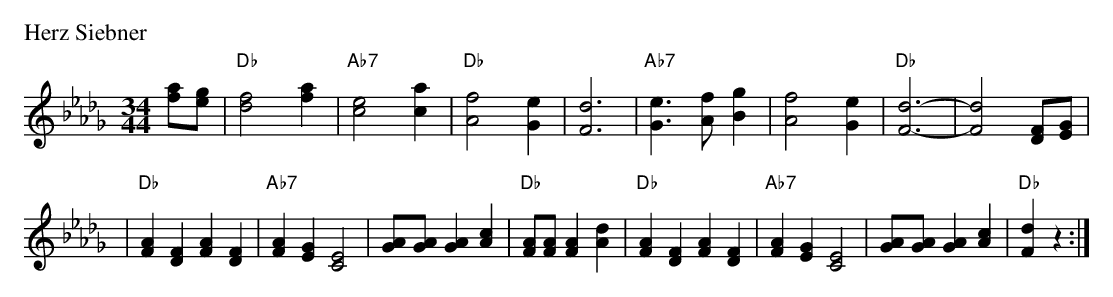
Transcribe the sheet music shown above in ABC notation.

X:1
M: 34/44
L: 1/8
P: Herz Siebner
K: Db
[af][ge] \
| "Db"[f4d4] [a2f2] | "Ab7"[e4c4] [a2c2] \
| "Db"[f4A4] [e2G2] | [d6F6] \
| "Ab7"[e3G3][fA][g2B2] | [f4A4][e2G2] \
| "Db"[d6-F6-] | [d4F4] [FD][GE] |
| "Db"[A2F2][F2D2] [A2F2][F2D2] | "Ab7"[A2F2][G2E2] [E4C4] \
| [AG][AG] [A2G2] [c2A2] | "Db"[AF][AF][A2F2] [d2A2] \
| "Db"[A2F2][F2D2] [A2F2][F2D2] | "Ab7"[A2F2][G2E2] [E4C4] \
| [AG][AG] [A2G2] [c2A2] | "Db"[d2F2] z2 :|
